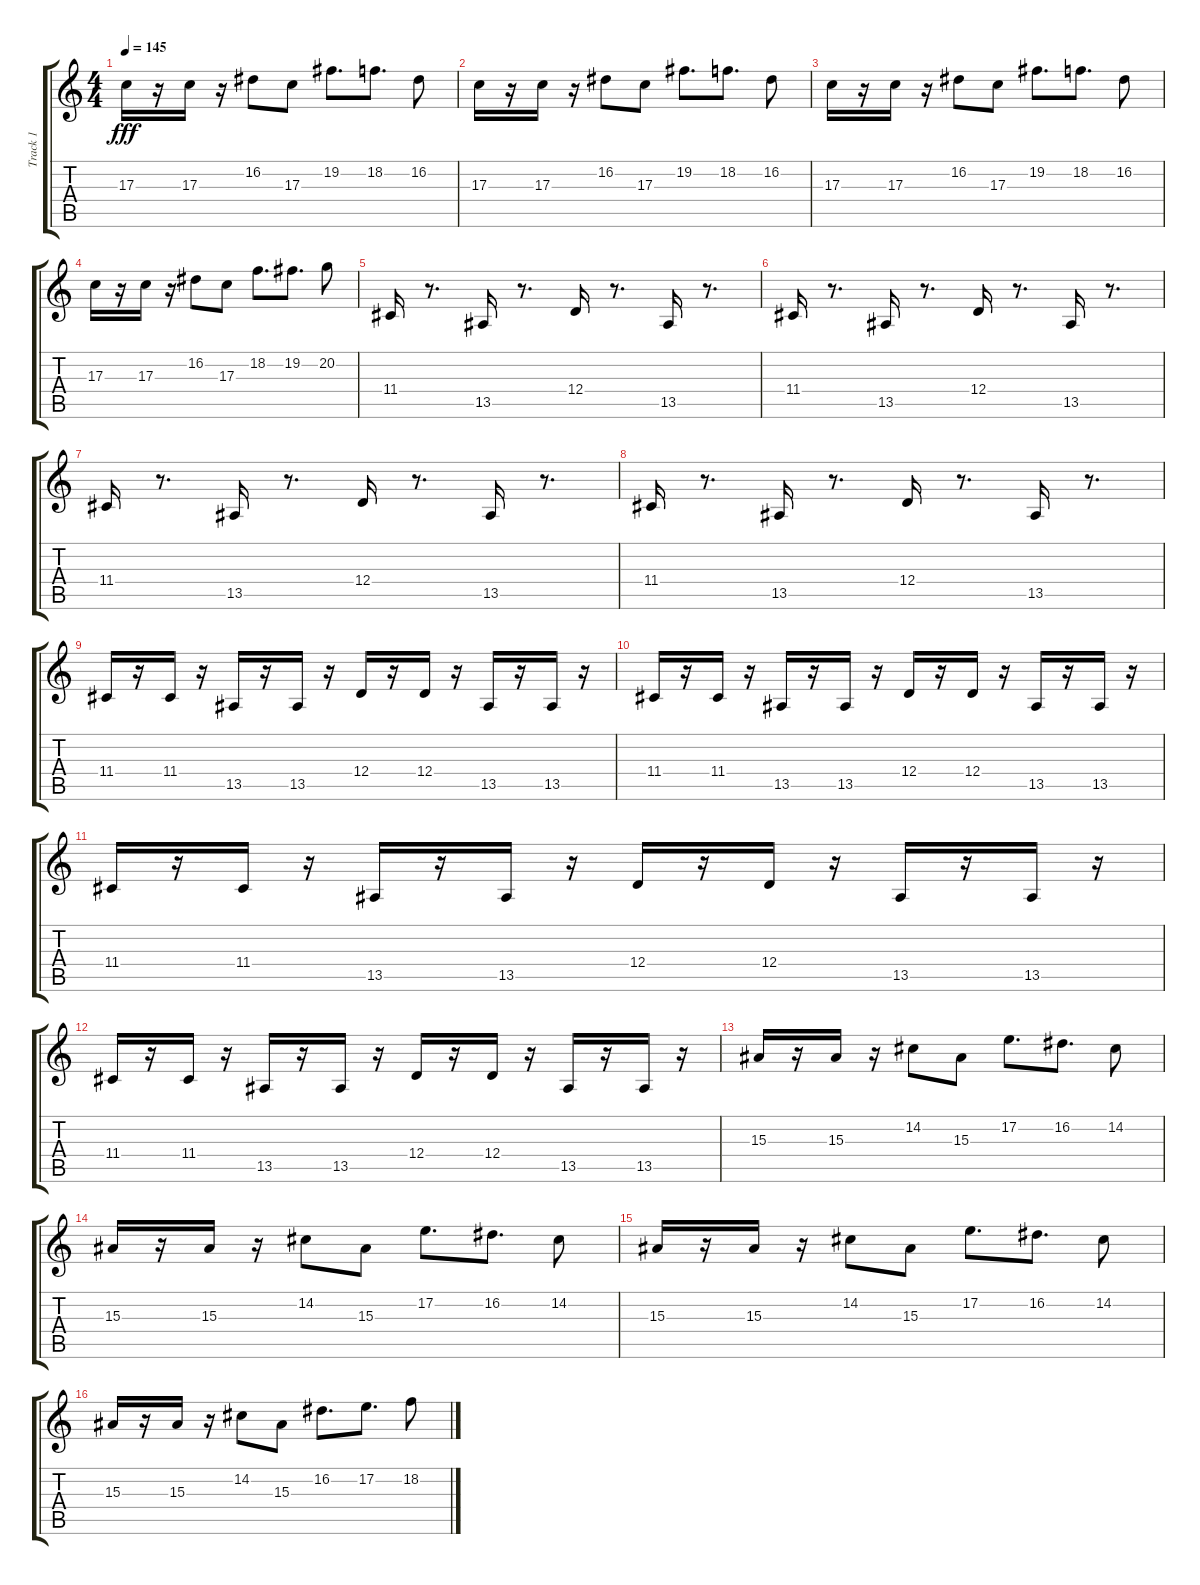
\track ("Track 1" "Track 1") {instrument lead2sawtooth}
\staff {score tabs}
\tuning (E4 B3 G3 D3 A2 E2) {hide}
\ts (4 4)
\tempo 145
\clef g2
\ks c
17.3.16{dy fff} r.16 17.3.16 r.16 16.2.8 17.3.8 19.2.8{d} 18.2.8{d} 16.2.8 |
17.3.16 r.16 17.3.16 r.16 16.2.8 17.3.8 19.2.8{d} 18.2.8{d} 16.2.8 |
17.3.16 r.16 17.3.16 r.16 16.2.8 17.3.8 19.2.8{d} 18.2.8{d} 16.2.8 |
17.3.16 r.16 17.3.16 r.16 16.2.8 17.3.8 18.2.8{d} 19.2.8{d} 20.2.8 |
11.4.16 r.8{d} 13.5.16 r.8{d} 12.4.16 r.8{d} 13.5.16 r.8{d} |
11.4.16 r.8{d} 13.5.16 r.8{d} 12.4.16 r.8{d} 13.5.16 r.8{d} |
11.4.16 r.8{d} 13.5.16 r.8{d} 12.4.16 r.8{d} 13.5.16 r.8{d} |
11.4.16 r.8{d} 13.5.16 r.8{d} 12.4.16 r.8{d} 13.5.16 r.8{d} |
11.4.16 r.16 11.4.16 r.16 13.5.16 r.16 13.5.16 r.16 12.4.16 r.16 12.4.16 r.16 13.5.16 r.16 13.5.16 r.16 |
11.4.16 r.16 11.4.16 r.16 13.5.16 r.16 13.5.16 r.16 12.4.16 r.16 12.4.16 r.16 13.5.16 r.16 13.5.16 r.16 |
11.4.16 r.16 11.4.16 r.16 13.5.16 r.16 13.5.16 r.16 12.4.16 r.16 12.4.16 r.16 13.5.16 r.16 13.5.16 r.16 |
11.4.16 r.16 11.4.16 r.16 13.5.16 r.16 13.5.16 r.16 12.4.16 r.16 12.4.16 r.16 13.5.16 r.16 13.5.16 r.16 |
15.3.16 r.16 15.3.16 r.16 14.2.8 15.3.8 17.2.8{d} 16.2.8{d} 14.2.8 |
15.3.16 r.16 15.3.16 r.16 14.2.8 15.3.8 17.2.8{d} 16.2.8{d} 14.2.8 |
15.3.16 r.16 15.3.16 r.16 14.2.8 15.3.8 17.2.8{d} 16.2.8{d} 14.2.8 |
15.3.16 r.16 15.3.16 r.16 14.2.8 15.3.8 16.2.8{d} 17.2.8{d} 18.2.8
